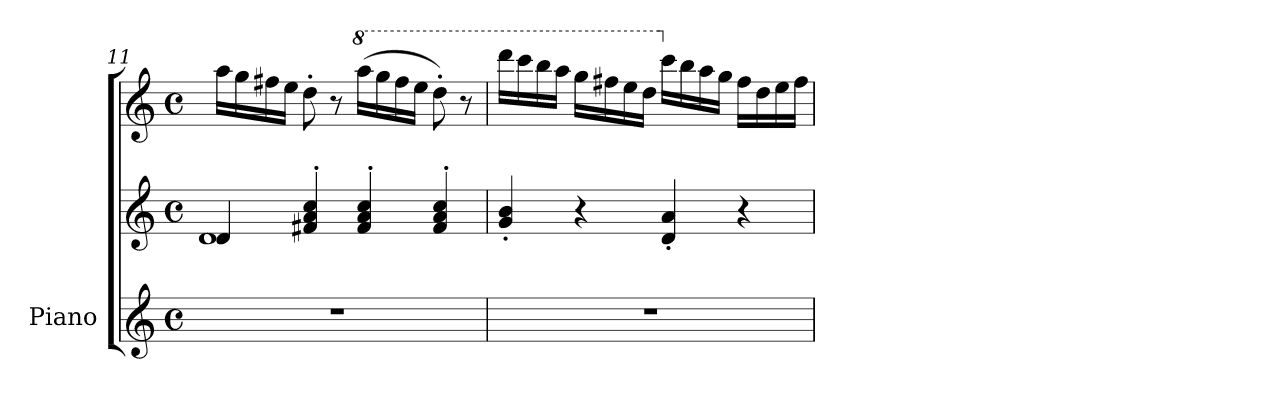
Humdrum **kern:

**kern	**kern	**kern
*part1	*part1	*part1
*staff3	*staff2	*staff1
*I"Piano	*	*
*I'Pno	*	*
*clefG2	*clefG2	*clefG2
*k[]	*k[]	*k[]
*M4/4	*M4/4	*M4/4
*met(c)	*met(c)	*met(c)
=11	=11	=11
*	*^	*
1r	4d/	1d	16aa\LL
.	.	.	16gg\
.	.	.	16ff#X\
.	.	.	16ee\JJ
.	4f#X/'< 4a/'< 4cc/'<	.	8dd'\
.	.	.	8r
*	*	*	*8va
.	4f#/'< 4a/'< 4cc/'<	.	(>16aaa\LL
.	.	.	16ggg\
.	.	.	16fff#\
.	.	.	16eee\JJ
.	4f#/'< 4a/'< 4cc/'<	.	8ddd'\)
.	.	.	8r
*	*v	*v	*
=12	=12	=12
1r	4g/'< 4b/'<	16dddd\LL
.	.	16cccc\
.	.	16bbb\
.	.	16aaa\JJ
.	4r	16ggg\LL
.	.	16fff#X\
.	.	16eee\
.	.	16ddd\JJ
*	*	*X8va
.	4d/'< 4a/'<	16ccc\LL
.	.	16bb\
.	.	16aa\
.	.	16gg\JJ
.	4r	16ff#\LL
.	.	16dd\
.	.	16ee\
.	.	16ff#\JJ
=	=	=
*-	*-	*-
